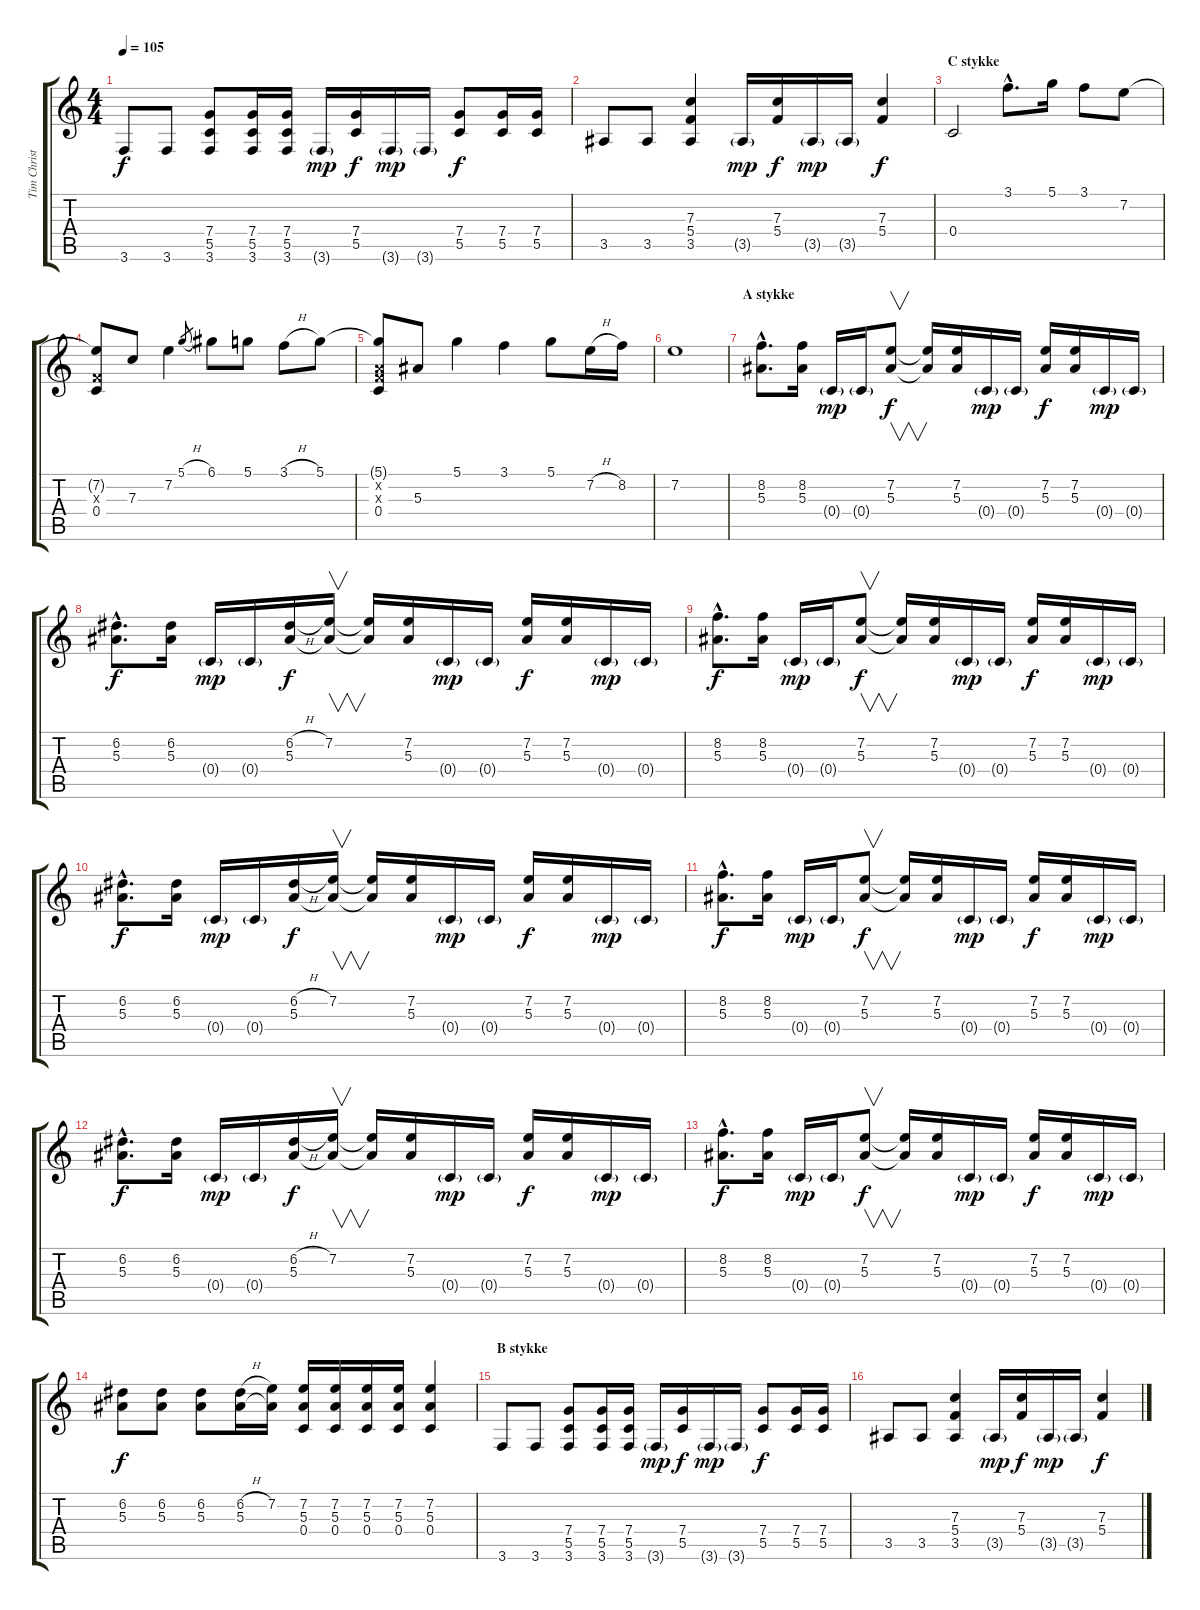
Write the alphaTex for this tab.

\track ("Tim Christensen (Guitar 2)" "Tim Christ") {instrument distortionguitar}
\staff {score tabs}
\tuning (D4 A3 F3 C3 G2 D2) {hide}
\ts (4 4)
\tempo 105
\clef g2
\ks c
3.6.8{dy f} 3.6.8 (7.4 5.5 3.6).8 (7.4 5.5 3.6).16 (7.4 5.5 3.6).16 3.6{g}.16{dy mp} (7.4 5.5).16{dy f} 3.6{g}.16{dy mp} 3.6{g}.16 (7.4 5.5).8{dy f} (7.4 5.5).16 (7.4 5.5).16 |
3.5.8 3.5.8 (7.3 5.4 3.5).4 3.5{g}.16{dy mp} (7.3 5.4).16{dy f} 3.5{g}.16{dy mp} 3.5{g}.16 (7.3 5.4).4{dy f} |
\section ("" "C stykke")
0.4.2 3.1{hac}.8{d} 5.1.16 3.1.8 7.2.8 |
(7.2{t} 0.3{x} 0.4).8 7.3.8 7.2.4 5.1{h}.8{gr} 6.1.8 5.1.8 3.1{h}.8 5.1.8 |
(5.1{t} 0.2{x} 0.3{x} 0.4).8 5.3.8 5.1.4 3.1.4 5.1.8 7.2{h}.16 8.2.16 |
7.2.1 |
\section ("" "A stykke")
(8.2{hac} 5.3{hac}).8{d} (8.2 5.3).16 0.4{g}.16{dy mp} 0.4{g}.16 (7.2 5.3).8{v dy f} (7.2{t} 5.3{t}).16 (7.2 5.3).16 0.4{g}.16{dy mp} 0.4{g}.16 (7.2 5.3).16{dy f} (7.2 5.3).16 0.4{g}.16{dy mp} 0.4{g}.16 |
(6.2{hac} 5.3{hac}).8{d dy f} (6.2 5.3).16 0.4{g}.16{dy mp} 0.4{g}.16 (6.2{h} 5.3).16{dy f} (7.2 5.3{t}).16{v} (7.2{t} 5.3{t}).16 (7.2 5.3).16 0.4{g}.16{dy mp} 0.4{g}.16 (7.2 5.3).16{dy f} (7.2 5.3).16 0.4{g}.16{dy mp} 0.4{g}.16 |
(8.2{hac} 5.3{hac}).8{d dy f} (8.2 5.3).16 0.4{g}.16{dy mp} 0.4{g}.16 (7.2 5.3).8{v dy f} (7.2{t} 5.3{t}).16 (7.2 5.3).16 0.4{g}.16{dy mp} 0.4{g}.16 (7.2 5.3).16{dy f} (7.2 5.3).16 0.4{g}.16{dy mp} 0.4{g}.16 |
(6.2{hac} 5.3{hac}).8{d dy f} (6.2 5.3).16 0.4{g}.16{dy mp} 0.4{g}.16 (6.2{h} 5.3).16{dy f} (7.2 5.3{t}).16{v} (7.2{t} 5.3{t}).16 (7.2 5.3).16 0.4{g}.16{dy mp} 0.4{g}.16 (7.2 5.3).16{dy f} (7.2 5.3).16 0.4{g}.16{dy mp} 0.4{g}.16 |
(8.2{hac} 5.3{hac}).8{d dy f} (8.2 5.3).16 0.4{g}.16{dy mp} 0.4{g}.16 (7.2 5.3).8{v dy f} (7.2{t} 5.3{t}).16 (7.2 5.3).16 0.4{g}.16{dy mp} 0.4{g}.16 (7.2 5.3).16{dy f} (7.2 5.3).16 0.4{g}.16{dy mp} 0.4{g}.16 |
(6.2{hac} 5.3{hac}).8{d dy f} (6.2 5.3).16 0.4{g}.16{dy mp} 0.4{g}.16 (6.2{h} 5.3).16{dy f} (7.2 5.3{t}).16{v} (7.2{t} 5.3{t}).16 (7.2 5.3).16 0.4{g}.16{dy mp} 0.4{g}.16 (7.2 5.3).16{dy f} (7.2 5.3).16 0.4{g}.16{dy mp} 0.4{g}.16 |
(8.2{hac} 5.3{hac}).8{d dy f} (8.2 5.3).16 0.4{g}.16{dy mp} 0.4{g}.16 (7.2 5.3).8{v dy f} (7.2{t} 5.3{t}).16 (7.2 5.3).16 0.4{g}.16{dy mp} 0.4{g}.16 (7.2 5.3).16{dy f} (7.2 5.3).16 0.4{g}.16{dy mp} 0.4{g}.16 |
(6.2 5.3).8{dy f} (6.2 5.3).8 (6.2 5.3).8 (6.2{h} 5.3).16 (7.2 5.3{t}).16 (7.2 5.3 0.4).16 (7.2 5.3 0.4).16 (7.2 5.3 0.4).16 (7.2 5.3 0.4).16 (7.2 5.3 0.4).4 |
\section ("" "B stykke")
3.6.8 3.6.8 (7.4 5.5 3.6).8 (7.4 5.5 3.6).16 (7.4 5.5 3.6).16 3.6{g}.16{dy mp} (7.4 5.5).16{dy f} 3.6{g}.16{dy mp} 3.6{g}.16 (7.4 5.5).8{dy f} (7.4 5.5).16 (7.4 5.5).16 |
3.5.8 3.5.8 (7.3 5.4 3.5).4 3.5{g}.16{dy mp} (7.3 5.4).16{dy f} 3.5{g}.16{dy mp} 3.5{g}.16 (7.3 5.4).4{dy f}
